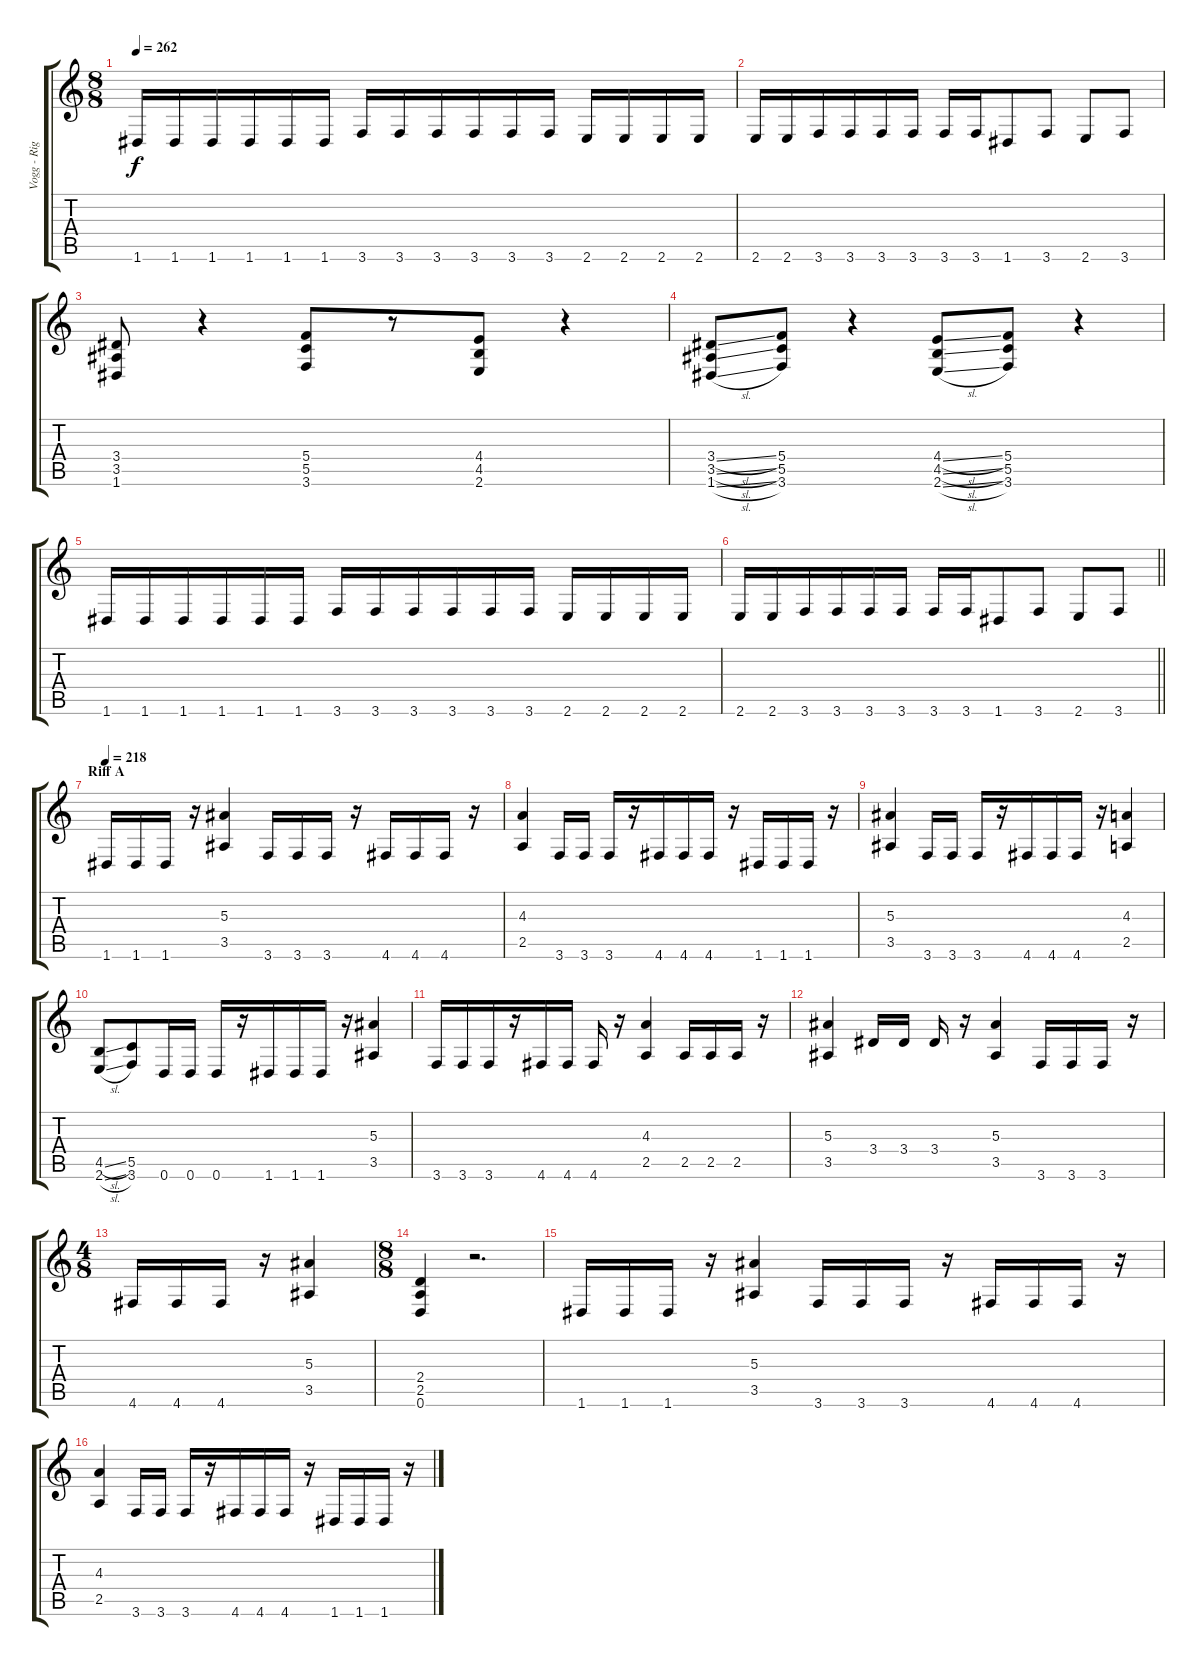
\track ("Vogg - Right" "Vogg - Rig") {instrument distortionguitar}
\staff {score tabs}
\tuning (D4 A3 F3 C3 G2 D2) {hide}
\ts (8 8)
\tempo 262
\clef g2
\ks c
1.6.16{dy f} 1.6.16 1.6.16 1.6.16 1.6.16 1.6.16 3.6.16 3.6.16 3.6.16 3.6.16 3.6.16 3.6.16 2.6.16 2.6.16 2.6.16 2.6.16 |
2.6.16 2.6.16 3.6.16 3.6.16 3.6.16 3.6.16 3.6.16 3.6.16 1.6.8 3.6.8 2.6.8 3.6.8 |
(3.4 3.5 1.6).8 r.4 (5.4 5.5 3.6).8 r.8 (4.4 4.5 2.6).8 r.4 |
(3.4{sl} 3.5{sl} 1.6{sl}).8 (5.4 5.5 3.6).8 r.4 (4.4{sl} 4.5{sl} 2.6{sl}).8 (5.4 5.5 3.6).8 r.4 |
1.6.16 1.6.16 1.6.16 1.6.16 1.6.16 1.6.16 3.6.16 3.6.16 3.6.16 3.6.16 3.6.16 3.6.16 2.6.16 2.6.16 2.6.16 2.6.16 |
\barLineRight lightlight
2.6.16 2.6.16 3.6.16 3.6.16 3.6.16 3.6.16 3.6.16 3.6.16 1.6.8 3.6.8 2.6.8 3.6.8 |
\section ("" "Riff A")
\tempo 218
1.6.16 1.6.16 1.6.16 r.16 (5.3 3.5).4 3.6.16 3.6.16 3.6.16 r.16 4.6.16 4.6.16 4.6.16 r.16 |
(4.3 2.5).4 3.6.16 3.6.16 3.6.16 r.16 4.6.16 4.6.16 4.6.16 r.16 1.6.16 1.6.16 1.6.16 r.16 |
(5.3 3.5).4 3.6.16 3.6.16 3.6.16 r.16 4.6.16 4.6.16 4.6.16 r.16 (4.3 2.5).4 |
(4.5{sl} 2.6{sl}).8 (5.5 3.6).8 0.6.16 0.6.16 0.6.16 r.16 1.6.16 1.6.16 1.6.16 r.16 (5.3 3.5).4 |
3.6.16 3.6.16 3.6.16 r.16 4.6.16 4.6.16 4.6.16 r.16 (4.3 2.5).4 2.5.16 2.5.16 2.5.16 r.16 |
(5.3 3.5).4 3.4.16 3.4.16 3.4.16 r.16 (5.3 3.5).4 3.6.16 3.6.16 3.6.16 r.16 |
\ts (4 8)
4.6.16 4.6.16 4.6.16 r.16 (5.3 3.5).4 |
\ts (8 8)
(2.4 2.5 0.6).4 r.2{d} |
1.6.16 1.6.16 1.6.16 r.16 (5.3 3.5).4 3.6.16 3.6.16 3.6.16 r.16 4.6.16 4.6.16 4.6.16 r.16 |
(4.3 2.5).4 3.6.16 3.6.16 3.6.16 r.16 4.6.16 4.6.16 4.6.16 r.16 1.6.16 1.6.16 1.6.16 r.16
